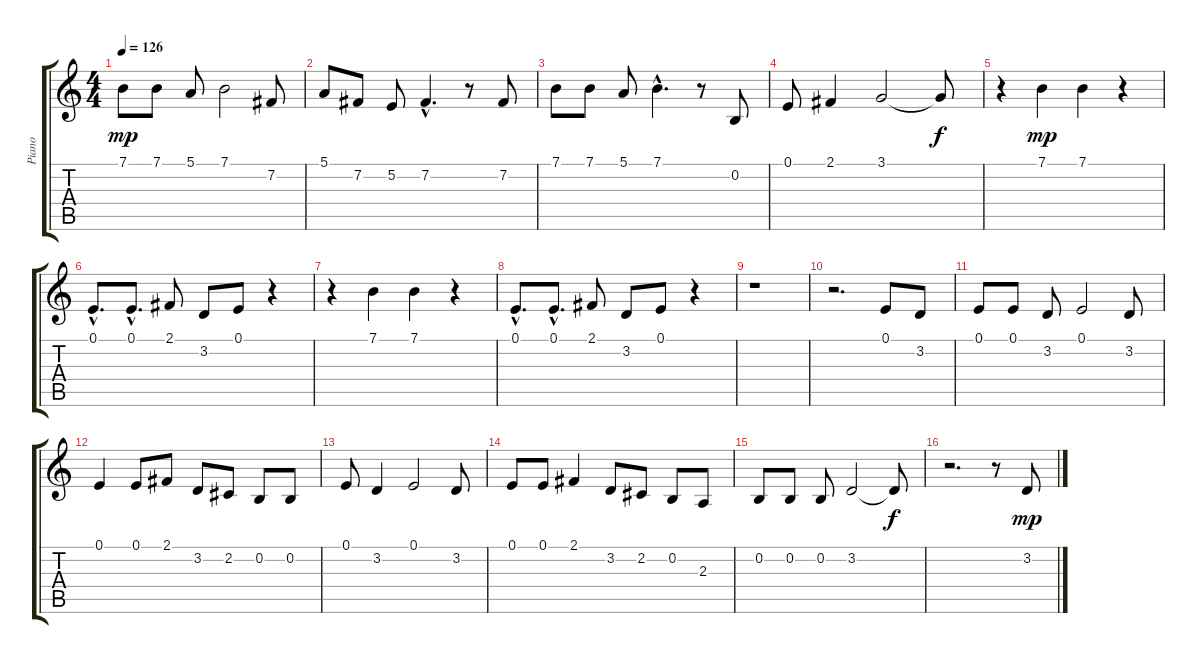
\track ("Piano" "Piano") {instrument lead8bassandlead}
\staff {score tabs}
\tuning (E4 B3 G3 D3 A2 E2) {hide}
\ts (4 4)
\tempo 126
\clef g2
\ks c
7.1.8{dy mp} 7.1.8 5.1.8 7.1.2 7.2.8 |
5.1.8 7.2.8 5.2.8 7.2{hac}.4{d} r.8 7.2.8 |
7.1.8 7.1.8 5.1.8 7.1{hac}.4{d} r.8 0.2.8 |
0.1.8 2.1.4 3.1.2 3.1{t}.8{dy f} |
r.4 7.1.4{dy mp} 7.1.4 r.4 |
0.1{hac}.8{d} 0.1{hac}.8{d} 2.1.8 3.2.8 0.1.8 r.4 |
r.4 7.1.4 7.1.4 r.4 |
0.1{hac}.8{d} 0.1{hac}.8{d} 2.1.8 3.2.8 0.1.8 r.4 |
r.1 |
r.2{d} 0.1.8 3.2.8 |
0.1.8 0.1.8 3.2.8 0.1.2 3.2.8 |
0.1.4 0.1.8 2.1.8 3.2.8 2.2.8 0.2.8 0.2.8 |
0.1.8 3.2.4 0.1.2 3.2.8 |
0.1.8 0.1.8 2.1.4 3.2.8 2.2.8 0.2.8 2.3.8 |
0.2.8 0.2.8 0.2.8 3.2.2 3.2{t}.8{dy f} |
r.2{d} r.8 3.2.8{dy mp}
